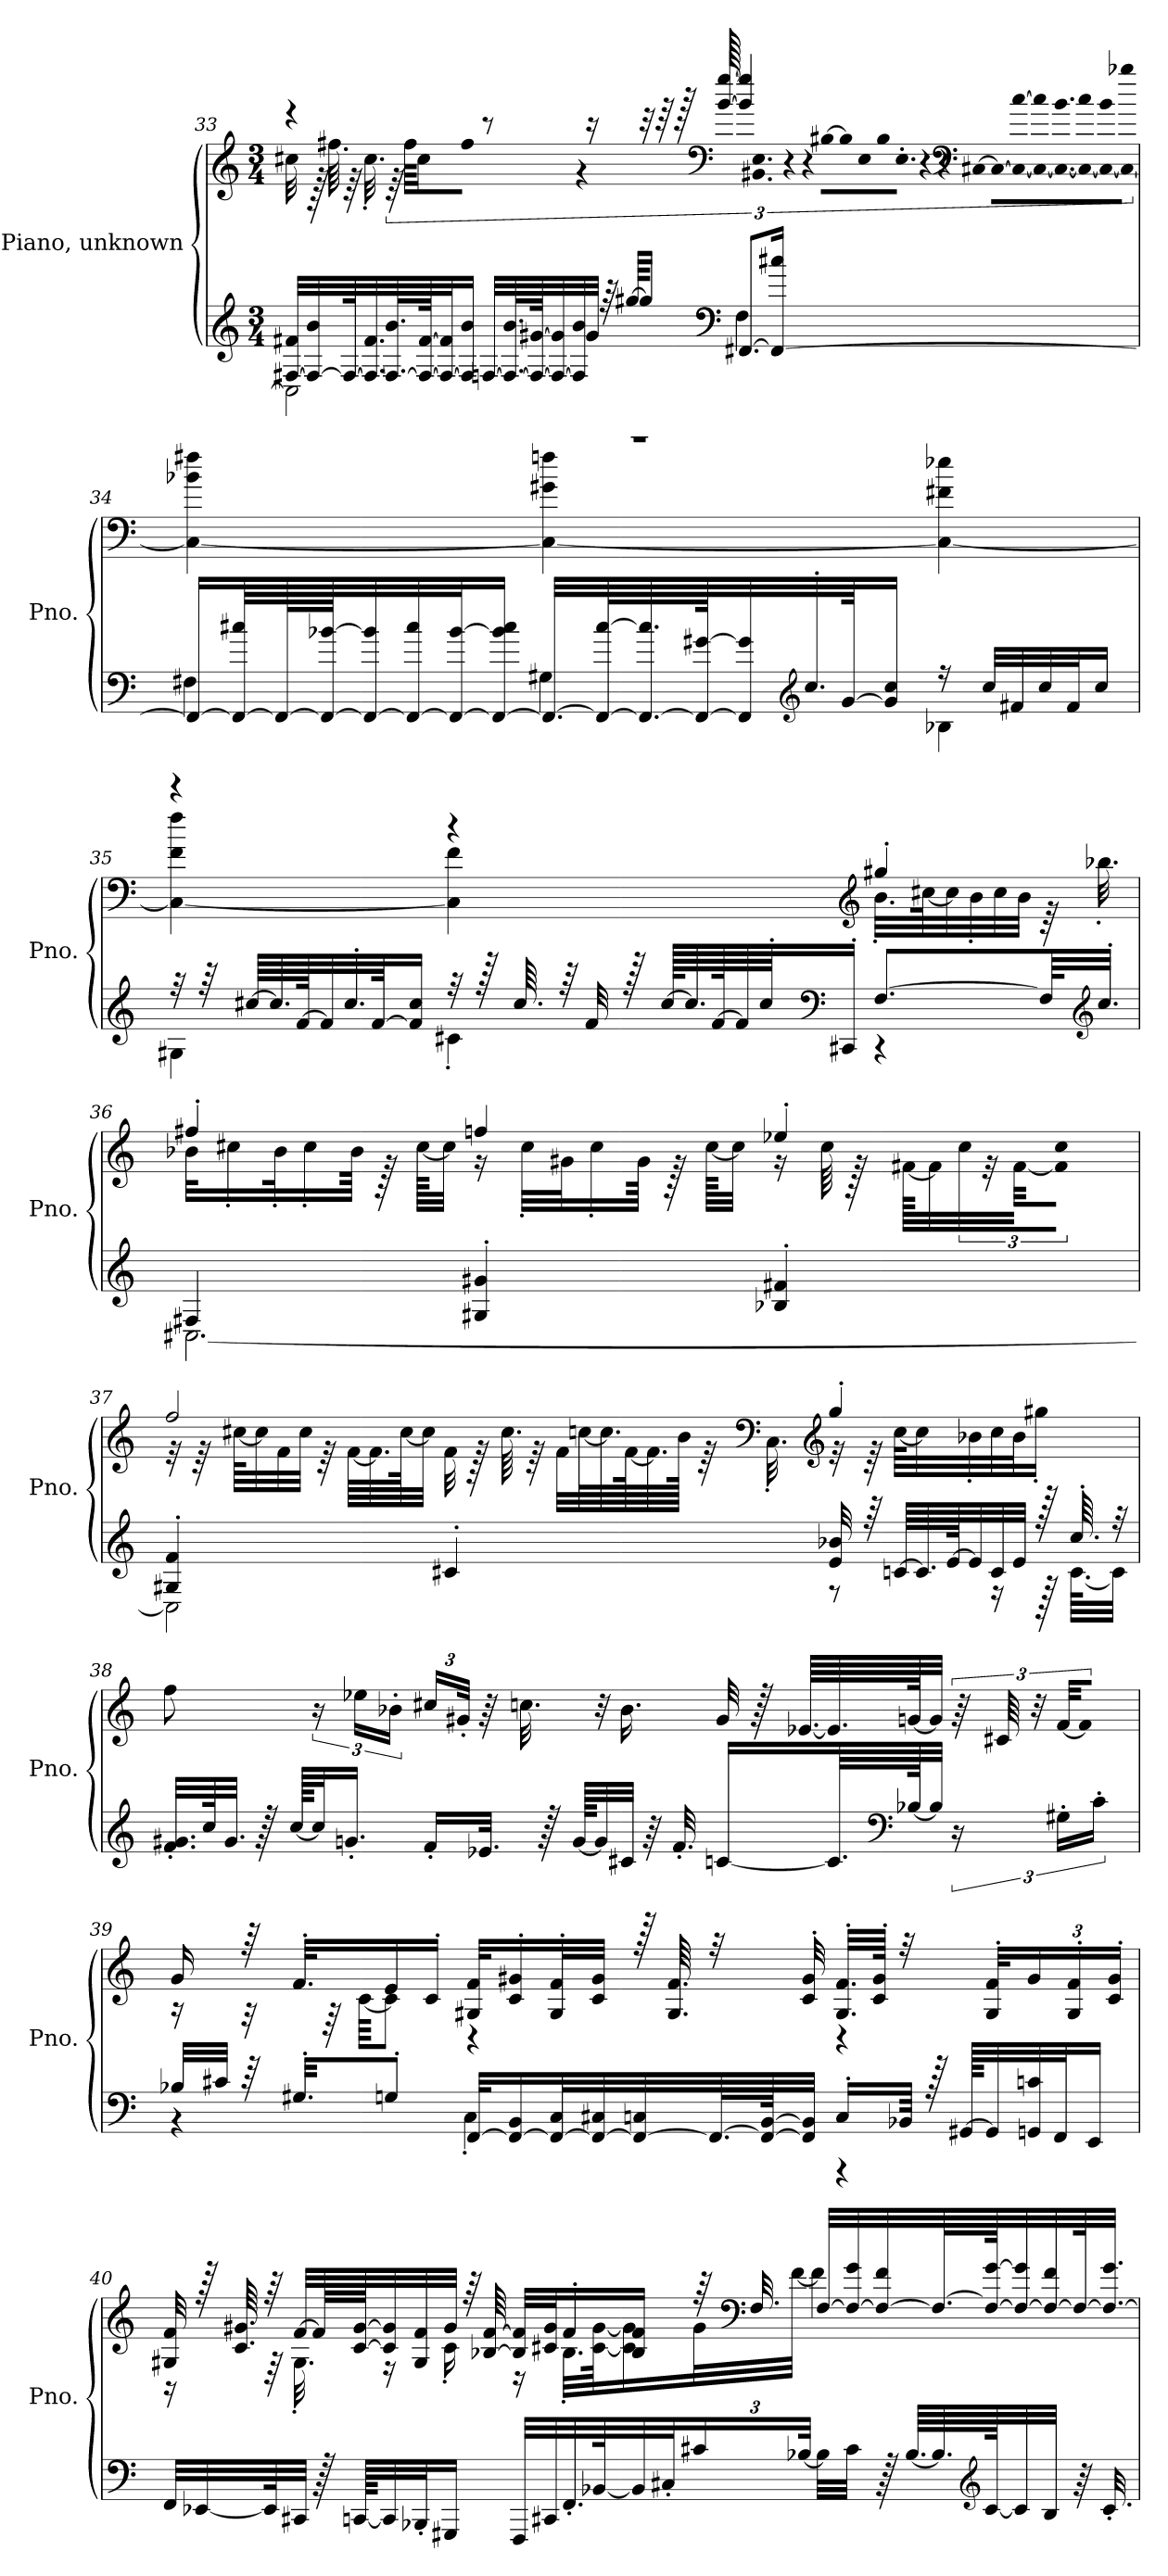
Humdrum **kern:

**kern	**kern
*part1	*part1
*staff2	*staff1
*I"Piano, unknown	*
*I'Pno.	*
!!LO:LB:g=z
*clefG2	*clefG2
*k[]	*k[]
*M3/4	*M3/4
=33	=33
*^	*^
[32F#X/ 32f#X/LLL	2C#\]	4r	32cc#X\
32F#/_ 32b/	.	.	128r
.	.	.	64.ff#X\
64F#/K_	.	.	64r
32.F#/_ 32.f#/	.	.	32.cc#'\
64.F#/_ 64.b/L	.	.	96r
.	.	.	96ff#\KKLL
.	.	.	24cc#\
128F#/_ [128f#/JK	.	.	.
32F#/_ 32f#/]J	.	.	.
16F#/] 16b/JJ	.	.	32ff#\JJk
.	.	.	128r
.	.	.	64.g#X\ 64.cc#\
[32Fn/LLL	.	8r	64r
.	.	.	128r
.	.	.	[128gg#X\KKLLL
64.F/_ 64.b/L	.	.	32gg#\]
128F/_ [128g#X/JK	.	.	.
32F/_ 32g#/]	.	.	32cc#\
32F/] 32b/	.	.	32gg#\J
32g#/JJJ	.	16r	16.cc#'\JJ
64r	.	.	.
[64gg#X/KKLL	.	.	.
16gg#/JJ]	.	32r	.
.	.	64r	64r
.	.	128r	128r
*	*	*clefF4	*
.	.	[128b/ [128gg#/	[128C#X\
*clefF4	*	*	*
[8.FF#X/L	4F\	4b/] 4gg#/]	32C#\LLL_
.	.	.	32C#\_ [32cc#\
.	.	.	64C#\_ 64cc#\]K
.	.	.	32.C#\_ 32.b\
.	.	.	32C#\_ 32cc#\
.	.	.	32C#\_ 32b\J
16FF#/_ 16cc#X/Jk	.	.	16C#\_ 16bb-X\JJ
!!LO:LB:g=z	!!
=34	=34	=34	=34
16FF#/LL_	4F#X\	2.r	4C#\_ 4b-X\ 4ff#X\
64FF#/_ 64cc#X/LL	.	.	.
128FF#/L_	.	.	.
128FF#/_ [128b-X/JJ	.	.	.
32FF#/_ 32b-/]	.	.	.
32FF#/_ 32cc#/	.	.	.
32FF#/_ [32b-/J	.	.	.
16FF#/_ 16b-/] 16cc#/JJ	.	.	.
32.FF#/LLL_	4G#X\	.	4C#\_ 4g#X\ 4ffn\
64FF#/_ [64cc#/L	.	.	.
64.FF#/_ 64.cc#/]	.	.	.
128FF#/_ [128g#X/JK	.	.	.
32FF#/] 32g#/]	.	.	.
*clefG2	*	*	*
32.cc#'/	.	.	.
[64g#/JK	.	.	.
16g#/] 16cc#/JJ	.	.	.
16r	4B-X\	.	4C#\_ 4f#X\ 4ee-X\
32cc#/LLL	.	.	.
32f#X/	.	.	.
32cc#/	.	.	.
32f#/J	.	.	.
16cc#/JJ	.	.	.
!!LO:PB:g=z	!!
=35	=35	=35	=35
32r	4G#X\	4r	4C#\_ 4f\ 4ff\
64r	.	.	.
[64cc#X/LLLL	.	.	.
64.cc#/]	.	.	.
[128f/JK	.	.	.
32f/]	.	.	.
32.cc#'/	.	.	.
[64f/JK	.	.	.
16f/] 16cc#/JJ	.	.	.
32r	4c#X'\	4r	4C#\] 4f\
128r	.	.	.
64.cc#/	.	.	.
64r	.	.	.
32f/	.	.	.
128r	.	.	.
[128cc#/KLLLL	.	.	.
64.cc#/]	.	.	.
[128f/K	.	.	.
64f/]	.	.	.
64cc#'/JJ	.	.	.
*clefF4	*	*	*
16CC#X'/JJ	.	.	.
*	*	*clefG2	*
[8.F/L	4r	4gg#X'/	32.b'\LLL
.	.	.	[64cc#X\K
.	.	.	32cc#\]
.	.	.	32b'\
.	.	.	32cc#\
.	.	.	32b\JJJ
64F/KLL]	.	.	64r
*clefG2	*	*	*
32.cc#'/JJJ	.	.	32.bb-X'\
!!LO:LB:g=z	!!
=36	=36	=36	=36
4F#X/	[2.C#X\	4ff#X'/	32b-X\KLL
.	.	.	16cc#X'\
.	.	.	32b-'\K
.	.	.	16cc#'\
.	.	.	64b-\JJkk
.	.	.	128r
.	.	.	[128cc#\KKLLL
.	.	.	32cc#\JJJ]
4G#X/' 4g#X/'	.	4ffn/	16r
.	.	.	32cc#'\LLL
.	.	.	32g#X\J
.	.	.	16cc#'\
.	.	.	64g#\JJkk
.	.	.	128r
.	.	.	[128cc#\KKLLL
.	.	.	32cc#\JJJ]
4B-X/' 4f#X/'	.	4ee-X'/	16r
.	.	.	64cc#\
.	.	.	128r
.	.	.	[128f#X\KKLLL
.	.	.	32f#\]
.	.	.	48cc#\JJJ
.	.	.	48r
.	.	.	[48f#\KLL
.	.	.	16f#\] 16cc#\JJ
!!LO:LB:g=z	!!
=37	=37	=37	=37
4G#X/' 4f/'	2C#\]	2ff/	32r
.	.	.	64r
.	.	.	[64cc#X\KLLL
.	.	.	32cc#\]
.	.	.	32f\
.	.	.	32cc#\JJJ
.	.	.	64r
.	.	.	[64f\LLLL
.	.	.	64.f\]
.	.	.	[128cc#\JK
.	.	.	32cc#\JJJ]
4c#X'/	.	.	32f\
.	.	.	128r
.	.	.	64.cc#\
.	.	.	64r
.	.	.	32f\LLL
.	.	.	[64ccn\L
.	.	.	64.cc\]
.	.	.	[128f\K
.	.	.	64.f\]
.	.	.	128b\JJJJk
.	.	.	64r
*	*	*clefF4	*
.	.	.	32.C'\
*	*	*clefG2	*
32e/ 32b-X/	8r	4gg'/	32r
64r	.	.	64r
[64cn/LLLL	.	.	[64cc\KLLL
64.c/]	.	.	32cc\]
[128e/JK	.	.	.
32e/]	.	.	32b-X'\
32c/	16r	.	32cc\
32e/JJJ	.	.	32b-\J
128r	128r	.	16gg#X'\JJ
64.cc'/	[64.c\KLLL	.	.
32r	32c\JJJ]	.	.
*v	*v	*	*
*	*v	*v
!!LO:LB:g=z
=38	=38
32.f/' 32.g#X/'LLL	8ff\
64cc/K	.
32.g#/JJJ	.
128r	.
[128cc/KKLLL	.
32cc/J]	24r
16.gn'/JJ	.
.	24ee-X\LL
.	24b-X'\JJ
*	*Xbrackettup
16f'/LL	24cc#X/LL
.	48g#X'/JJk
32.e-X/JJk	64r
.	32.ccn\
128r	.
[128g/KKLLL	.
32g/]	32r
32c#X/JJJ	16.b-\
64r	.
32.f'/	.
[16cn/LL	32g#/
.	128r
.	[64.e-X/LLLL
64.c/LL]	64.e-/]
*clefF4	*
[128B-X/JK	[128gn/JK
32B-/JJJ]	32g/JJJ]
*	*brackettup
24r	96r
.	96c#X/
.	48r
24G#X'\LL	[48f/KLL
.	16f/JJ]
24c'\JJ	.
!!LO:LB:g=z
=39	=39
*^	*^
32B-X/LLL	4r	16g/	16r
32c#X/JJJ	.	.	.
64r	.	64r	32r
32.G#X'/KKL	.	32.f'/KLL	.
.	.	.	64r
.	.	.	[64c\KKKL
8Gn'/J	.	16e/	8c\J]
.	.	16c'/JJ	.
[32FF/KLL	4C'\	32G#X/ 32f/KLL	4r
16FF/_ 16BB/	.	16c/' 16g#X/'	.
32FF/_ 32C/L	.	32G#/' 32f/'L	.
32FF/_ 32C#X/	.	32c/ 32g#/JJJ	.
32FF/_ 32Cn/	.	128r	.
.	.	64.G#/ 64.f/	.
64.FF/L_	.	32r	.
128FF/_ [128BB/JK	.	.	.
32FF/] 32BB/]JJJ	.	32c/' 32g#/'	.
16C'/LL	4r	32.G#/' 32.f/'LLL	4r
.	.	64c/' 64g#/'JJJk	.
64BB-X/JJkk	.	32r	.
128r	.	.	.
[128GG#X/KKLLL	.	.	.
32GG#/]	.	32G#/' 32f/'KLL	.
*	*	*Xbrackettup	*
32GGn/ 32cn/	.	24g#/	.
32FF/J	.	.	.
.	.	24G#/' 24f/'	.
16EE/JJ	.	.	.
.	.	24c/' 24g#/'JJ	.
*v	*v	*	*
!!LO:LB:g=z	!!
=40	=40	=40
32FF/LLL	32G#X/ 32f/	16r
[32EE-X/	128r	.
.	64.c/ 64.g#X/	.
64EE-/K]	64r	64r
32CC#X/JJJ	[32f/LLL	32.G#'\
128r	128f/LL]	.
[128CCn/KKLLL	[128c/ [128g#/JJ	.
32CC/]	32c/] 32g#/]	16r
32BBB-X'/J	32G#/ 32f/	.
16GGG#X/JJ	32g#/JJJ	16c'\
.	64r	.
.	[64B-X/ [64f/	.
32FFF/LLL	32B-/] 32f/]LLL	16r
32CC#X/	32c#X/ 32g#/J	.
32.FF'/	16f'/	32.B-'\LLL
[64BB-X/K	.	[64c#\ [64g#\JK
32BB-/]	16B-/ 16f/JJ	16c#\] 16g#\]
32C#X'/J	.	.
*Xbrackettup	*	*
24c#X/	64r	32g#\L
*	*clefF4	*
.	32.F/	.
.	.	[32f\JJJ
[48B-X/JJk	.	.
32B-\LLL]	[32F/LLL	4f\]
32c#\JJJ	32F/_ 32g#/	.
128r	32F/_ 32f/	.
[64.B-/LLLL	.	.
64.B-/]	64.F/L_	.
*clefG2	*	*
[128c#/JK	128F/_ [128g#/JK	.
32c#/]	32F/_ 32g#/]	.
32B-/JJJ	32F/_ 32f/	.
64r	64F/K_	.
32.c#'/	32.F/_ 32.g#/JJJ	.
*	*v	*v
=	=
*-	*-
